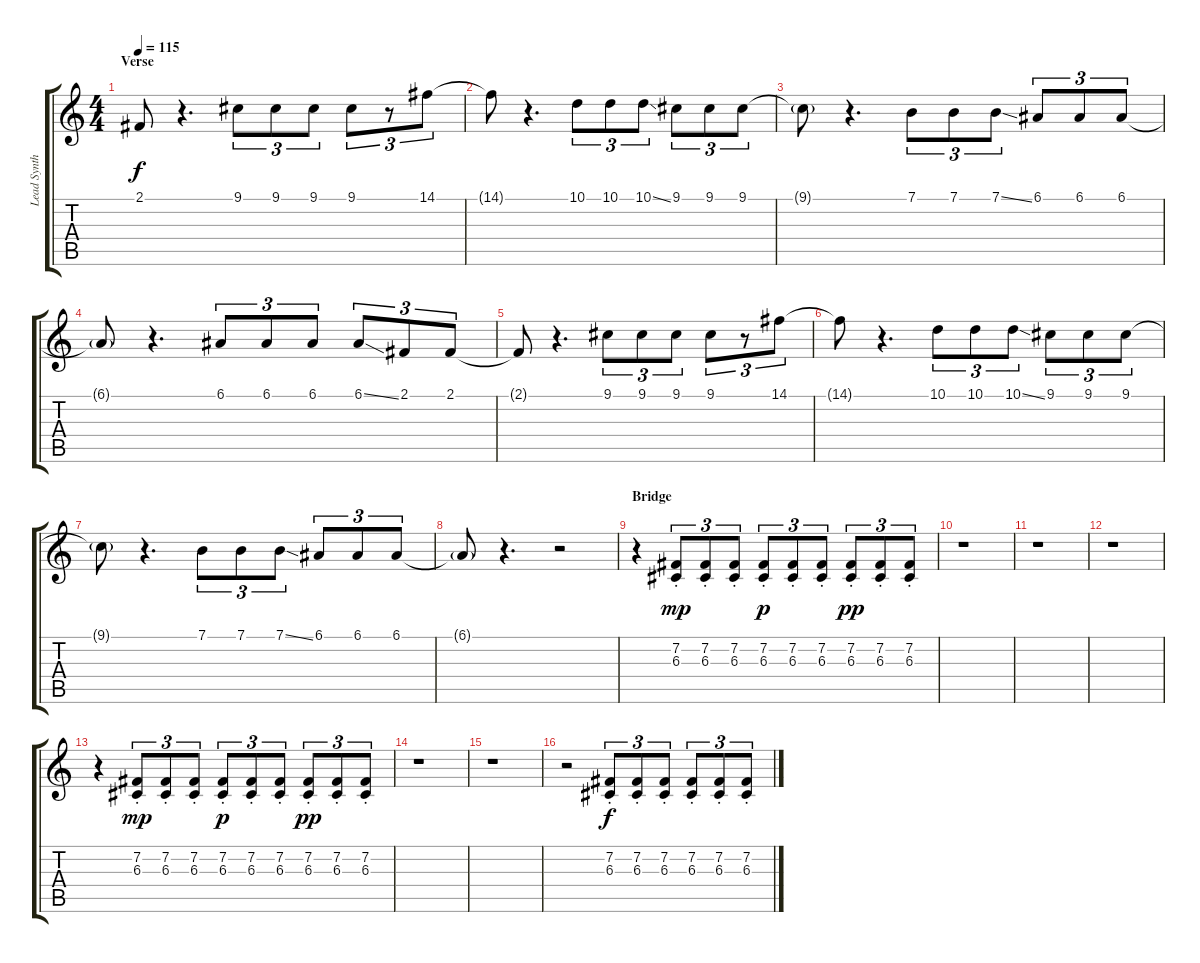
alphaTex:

\track ("Lead Synth" "Lead Synth") {instrument lead2sawtooth}
\staff {score tabs}
\tuning (E4 B3 G3 D3 A2 E2) {hide}
\ts (4 4)
\section ("" "Verse")
\tempo 115
\clef g2
\ks c
2.1{t}.8{dy f} r.4{d} 9.1.8{tu (3 2)} 9.1.8{tu (3 2)} 9.1.8{tu (3 2)} 9.1.8{tu (3 2)} r.8{tu (3 2)} 14.1.8{tu (3 2)} |
14.1{t}.8 r.4{d} 10.1.8{tu (3 2)} 10.1.8{tu (3 2)} 10.1{ss}.8{tu (3 2)} 9.1.8{tu (3 2)} 9.1.8{tu (3 2)} 9.1.8{tu (3 2)} |
9.1{g t}.8 r.4{d} 7.1.8{tu (3 2)} 7.1.8{tu (3 2)} 7.1{ss}.8{tu (3 2)} 6.1.8{tu (3 2)} 6.1.8{tu (3 2)} 6.1.8{tu (3 2)} |
6.1{g t}.8 r.4{d} 6.1.8{tu (3 2)} 6.1.8{tu (3 2)} 6.1.8{tu (3 2)} 6.1{ss}.8{tu (3 2)} 2.1.8{tu (3 2)} 2.1.8{tu (3 2)} |
2.1{t}.8 r.4{d} 9.1.8{tu (3 2)} 9.1.8{tu (3 2)} 9.1.8{tu (3 2)} 9.1.8{tu (3 2)} r.8{tu (3 2)} 14.1.8{tu (3 2)} |
14.1{t}.8 r.4{d} 10.1.8{tu (3 2)} 10.1.8{tu (3 2)} 10.1{ss}.8{tu (3 2)} 9.1.8{tu (3 2)} 9.1.8{tu (3 2)} 9.1.8{tu (3 2)} |
9.1{g t}.8 r.4{d} 7.1.8{tu (3 2)} 7.1.8{tu (3 2)} 7.1{ss}.8{tu (3 2)} 6.1.8{tu (3 2)} 6.1.8{tu (3 2)} 6.1.8{tu (3 2)} |
6.1{g t}.8 r.4{d} r.2 |
\section ("" "Bridge")
r.4 (7.2{st} 6.3{st}).8{tu (3 2) dy mp} (7.2{st} 6.3{st}).8{tu (3 2)} (7.2{st} 6.3{st}).8{tu (3 2)} (7.2{st} 6.3{st}).8{tu (3 2) dy p} (7.2{st} 6.3{st}).8{tu (3 2)} (7.2{st} 6.3{st}).8{tu (3 2)} (7.2{st} 6.3{st}).8{tu (3 2) dy pp} (7.2{st} 6.3{st}).8{tu (3 2)} (7.2{st} 6.3{st}).8{tu (3 2)} |
r.1 |
r.1 |
r.1 |
r.4 (7.2{st} 6.3{st}).8{tu (3 2) dy mp} (7.2{st} 6.3{st}).8{tu (3 2)} (7.2{st} 6.3{st}).8{tu (3 2)} (7.2{st} 6.3{st}).8{tu (3 2) dy p} (7.2{st} 6.3{st}).8{tu (3 2)} (7.2{st} 6.3{st}).8{tu (3 2)} (7.2{st} 6.3{st}).8{tu (3 2) dy pp} (7.2{st} 6.3{st}).8{tu (3 2)} (7.2{st} 6.3{st}).8{tu (3 2)} |
r.1 |
r.1 |
r.2 (7.2{st} 6.3{st}).8{tu (3 2) dy f} (7.2{st} 6.3{st}).8{tu (3 2)} (7.2{st} 6.3{st}).8{tu (3 2)} (7.2{st} 6.3{st}).8{tu (3 2)} (7.2{st} 6.3{st}).8{tu (3 2)} (7.2{st} 6.3{st}).8{tu (3 2)}
